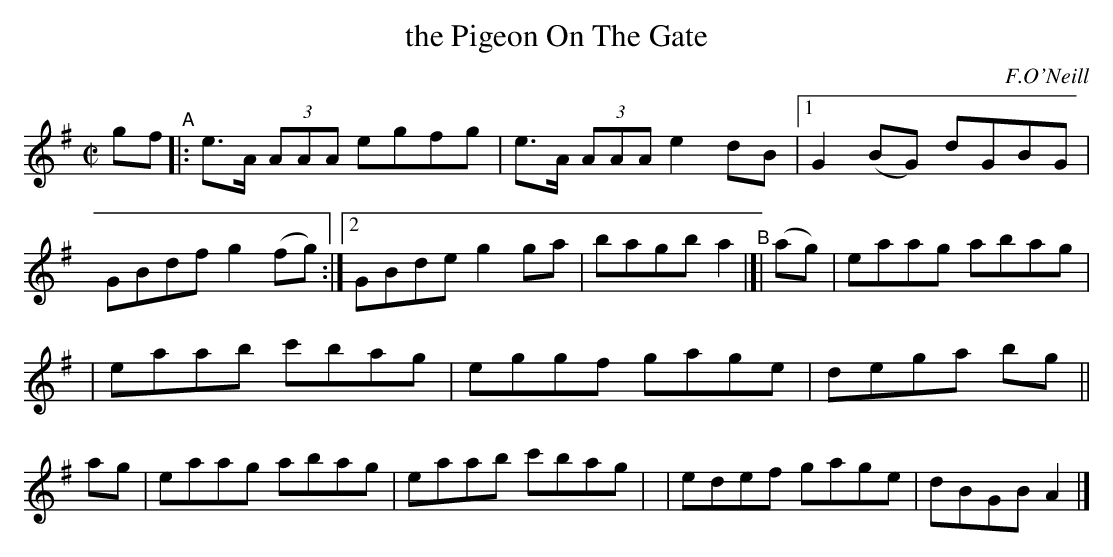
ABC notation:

X:1
T: the Pigeon On The Gate
O: F.O'Neill
M: C|
L: 1/8
K: Ador
gf "^A"|:\
e>A (3AAA egfg | e>A (3AAA e2 dB \
|[1 G2 (BG) dGBG | GBdf g2 (fg) \
:|[2 GBde g2 ga | bagb a2 \
"^B"|[| (ag) \
| eaag abag |
| eaab c'bag \
| eggf gage | dega bg || ag \
| eaag abag | eaab c'bag |\
| edef gage | dBGB A2 |]
